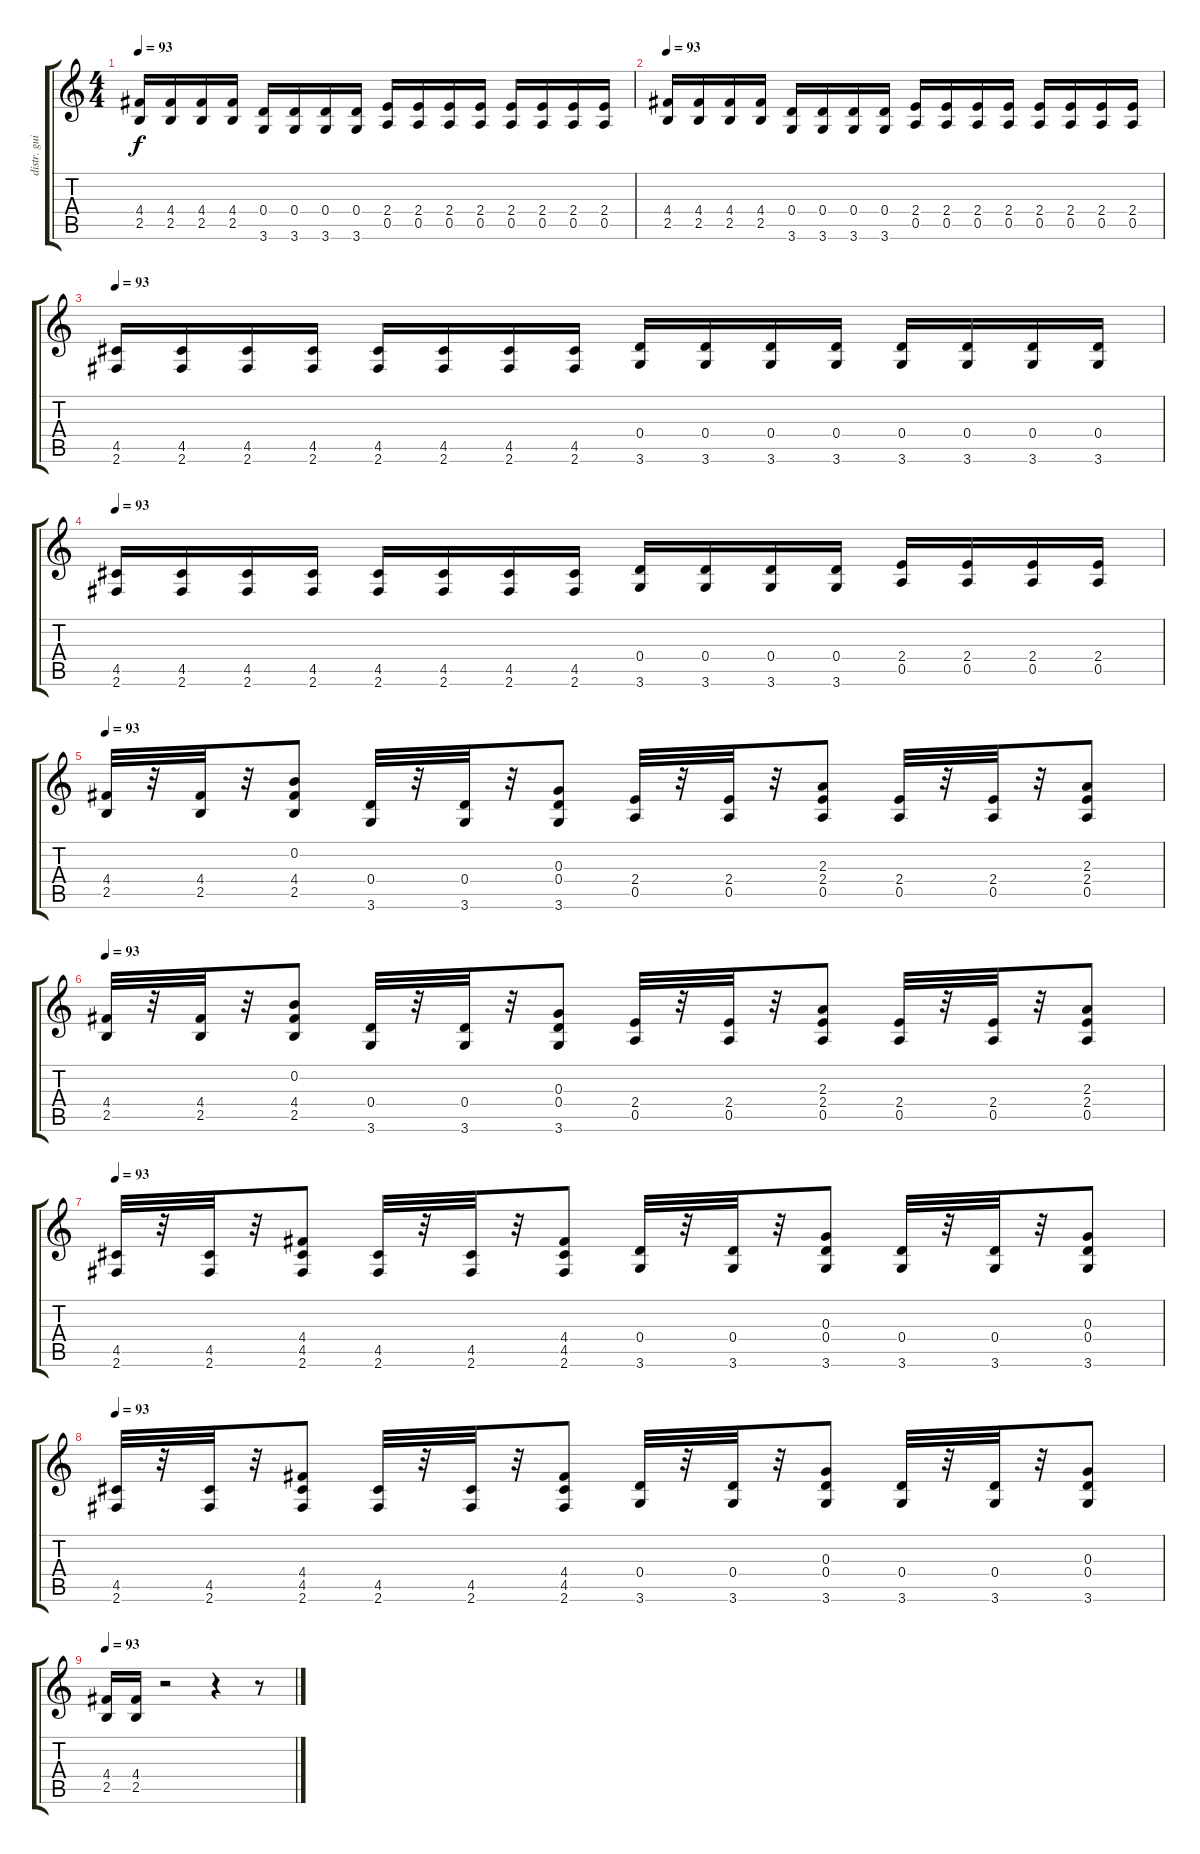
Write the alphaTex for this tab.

\track ("distr. guitar" "distr. gui") {instrument distortionguitar}
\staff {score tabs}
\tuning (E4 B3 G3 D3 A2 E2) {hide}
\ts (4 4)
\tempo 93
\clef g2
\ks c
(4.4 2.5).16{dy f} (4.4 2.5).16 (4.4 2.5).16 (4.4 2.5).16 (0.4 3.6).16 (0.4 3.6).16 (0.4 3.6).16 (0.4 3.6).16 (2.4 0.5).16 (2.4 0.5).16 (2.4 0.5).16 (2.4 0.5).16 (2.4 0.5).16 (2.4 0.5).16 (2.4 0.5).16 (2.4 0.5).16 |
\tempo 93
(4.4 2.5).16 (4.4 2.5).16 (4.4 2.5).16 (4.4 2.5).16 (0.4 3.6).16 (0.4 3.6).16 (0.4 3.6).16 (0.4 3.6).16 (2.4 0.5).16 (2.4 0.5).16 (2.4 0.5).16 (2.4 0.5).16 (2.4 0.5).16 (2.4 0.5).16 (2.4 0.5).16 (2.4 0.5).16 |
\tempo 93
(4.5 2.6).16 (4.5 2.6).16 (4.5 2.6).16 (4.5 2.6).16 (4.5 2.6).16 (4.5 2.6).16 (4.5 2.6).16 (4.5 2.6).16 (0.4 3.6).16 (0.4 3.6).16 (0.4 3.6).16 (0.4 3.6).16 (0.4 3.6).16 (0.4 3.6).16 (0.4 3.6).16 (0.4 3.6).16 |
\tempo 93
(4.5 2.6).16 (4.5 2.6).16 (4.5 2.6).16 (4.5 2.6).16 (4.5 2.6).16 (4.5 2.6).16 (4.5 2.6).16 (4.5 2.6).16 (0.4 3.6).16 (0.4 3.6).16 (0.4 3.6).16 (0.4 3.6).16 (2.4 0.5).16 (2.4 0.5).16 (2.4 0.5).16 (2.4 0.5).16 |
\tempo 93
(4.4 2.5).32 r.32 (4.4 2.5).32 r.32 (0.2 4.4 2.5).8 (0.4 3.6).32 r.32 (0.4 3.6).32 r.32 (0.3 0.4 3.6).8 (2.4 0.5).32 r.32 (2.4 0.5).32 r.32 (2.3 2.4 0.5).8 (2.4 0.5).32 r.32 (2.4 0.5).32 r.32 (2.3 2.4 0.5).8 |
\tempo 93
(4.4 2.5).32 r.32 (4.4 2.5).32 r.32 (0.2 4.4 2.5).8 (0.4 3.6).32 r.32 (0.4 3.6).32 r.32 (0.3 0.4 3.6).8 (2.4 0.5).32 r.32 (2.4 0.5).32 r.32 (2.3 2.4 0.5).8 (2.4 0.5).32 r.32 (2.4 0.5).32 r.32 (2.3 2.4 0.5).8 |
\tempo 93
(4.5 2.6).32 r.32 (4.5 2.6).32 r.32 (4.4 4.5 2.6).8 (4.5 2.6).32 r.32 (4.5 2.6).32 r.32 (4.4 4.5 2.6).8 (0.4 3.6).32 r.32 (0.4 3.6).32 r.32 (0.3 0.4 3.6).8 (0.4 3.6).32 r.32 (0.4 3.6).32 r.32 (0.3 0.4 3.6).8 |
\tempo 93
(4.5 2.6).32 r.32 (4.5 2.6).32 r.32 (4.4 4.5 2.6).8 (4.5 2.6).32 r.32 (4.5 2.6).32 r.32 (4.4 4.5 2.6).8 (0.4 3.6).32 r.32 (0.4 3.6).32 r.32 (0.3 0.4 3.6).8 (0.4 3.6).32 r.32 (0.4 3.6).32 r.32 (0.3 0.4 3.6).8 |
\tempo 93
(4.4 2.5).16 (4.4 2.5).16 r.2 r.4 r.8
